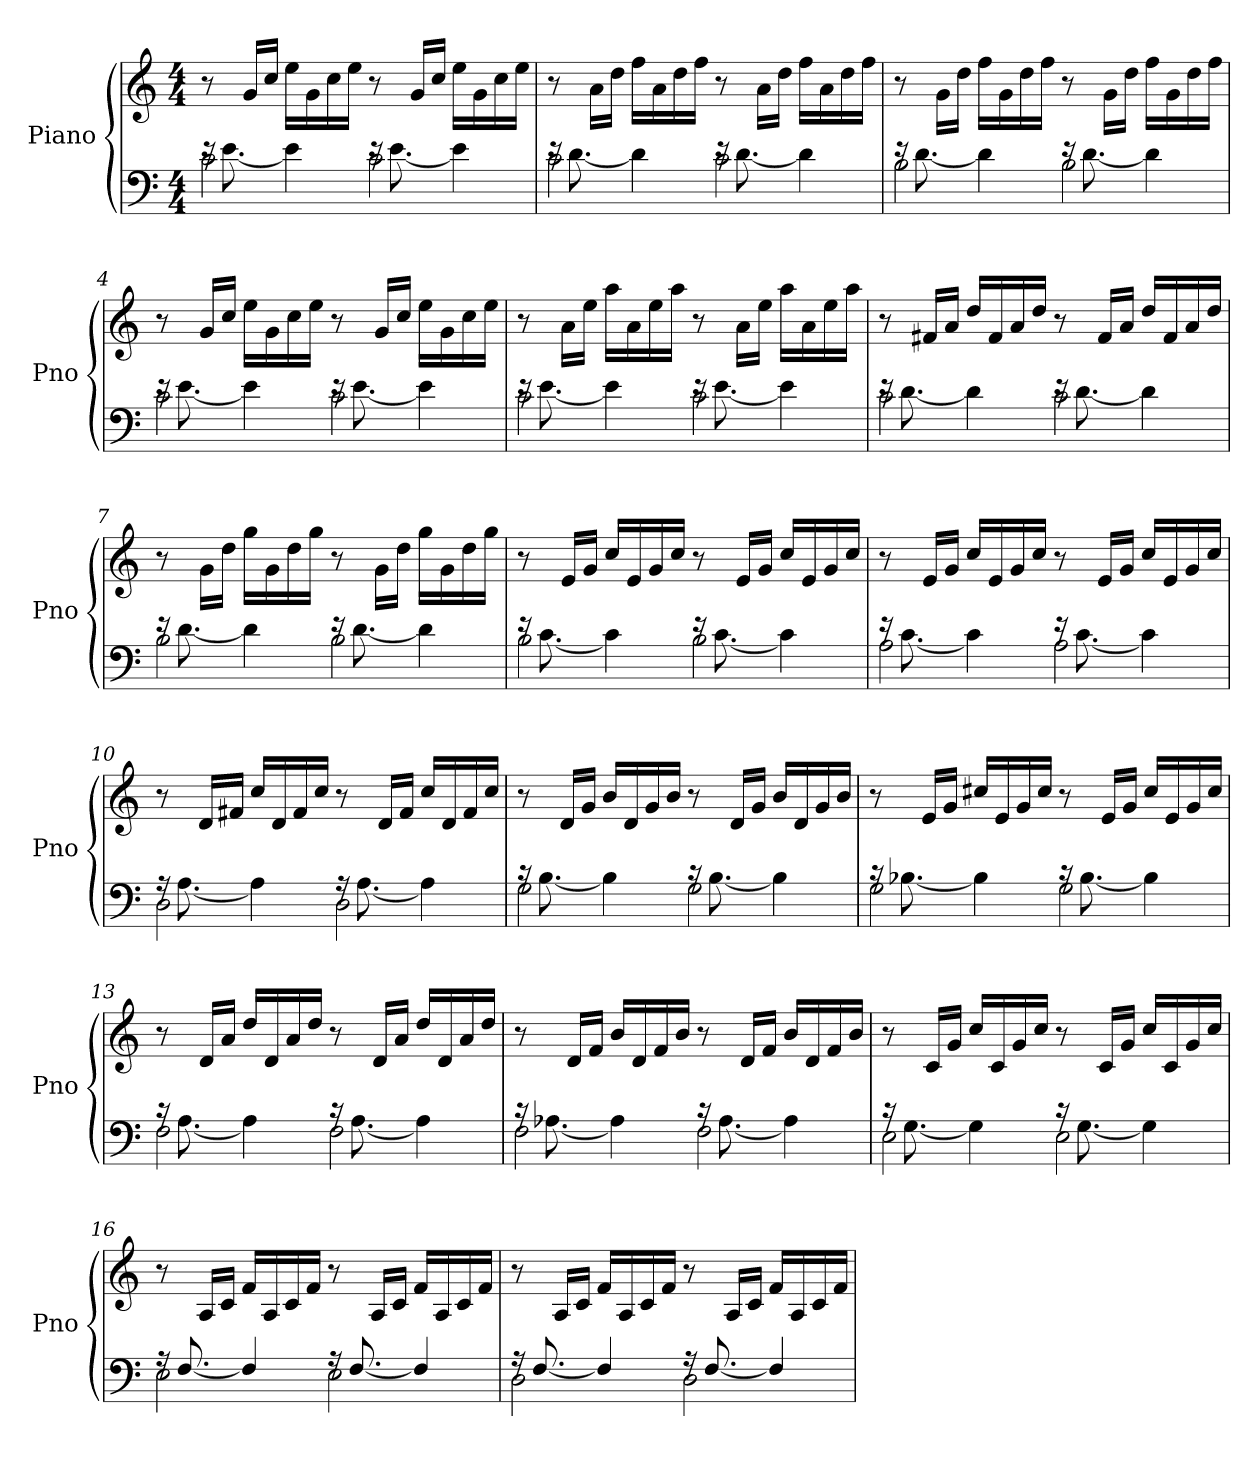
**kern	**kern
*part1	*part1
*staff2	*staff1
*I"Piano	*
*I'Pno	*
*clefF4	*clefG2
*k[]	*k[]
*M4/4	*M4/4
=1	=1
*^	*
2c\	16re	8r
.	[8.e\	.
.	.	16g/LL
.	.	16cc/JJ
.	4e\]	16ee\LL
.	.	16g\
.	.	16cc\
.	.	16ee\JJ
2c\	16re	8r
.	[8.e\	.
.	.	16g/LL
.	.	16cc/JJ
.	4e\]	16ee\LL
.	.	16g\
.	.	16cc\
.	.	16ee\JJ
=2	=2	=2
2c\	16re	8r
.	[8.d\	.
.	.	16a\LL
.	.	16dd\JJ
.	4d\]	16ff\LL
.	.	16a\
.	.	16dd\
.	.	16ff\JJ
2c\	16re	8r
.	[8.d\	.
.	.	16a\LL
.	.	16dd\JJ
.	4d\]	16ff\LL
.	.	16a\
.	.	16dd\
.	.	16ff\JJ
=3	=3	=3
2B\	16re	8r
.	[8.d\	.
.	.	16g\LL
.	.	16dd\JJ
.	4d\]	16ff\LL
.	.	16g\
.	.	16dd\
.	.	16ff\JJ
2B\	16re	8r
.	[8.d\	.
.	.	16g\LL
.	.	16dd\JJ
.	4d\]	16ff\LL
.	.	16g\
.	.	16dd\
.	.	16ff\JJ
!!LO:LB:g=z
=4	=4	=4
2c\	16re	8r
.	[8.e\	.
.	.	16g/LL
.	.	16cc/JJ
.	4e\]	16ee\LL
.	.	16g\
.	.	16cc\
.	.	16ee\JJ
2c\	16re	8r
.	[8.e\	.
.	.	16g/LL
.	.	16cc/JJ
.	4e\]	16ee\LL
.	.	16g\
.	.	16cc\
.	.	16ee\JJ
=5	=5	=5
2c\	16re	8r
.	[8.e\	.
.	.	16a\LL
.	.	16ee\JJ
.	4e\]	16aa\LL
.	.	16a\
.	.	16ee\
.	.	16aa\JJ
2c\	16re	8r
.	[8.e\	.
.	.	16a\LL
.	.	16ee\JJ
.	4e\]	16aa\LL
.	.	16a\
.	.	16ee\
.	.	16aa\JJ
=6	=6	=6
2c\	16re	8r
.	[8.d\	.
.	.	16f#X/LL
.	.	16a/JJ
.	4d\]	16dd/LL
.	.	16f#/
.	.	16a/
.	.	16dd/JJ
2c\	16re	8r
.	[8.d\	.
.	.	16f#/LL
.	.	16a/JJ
.	4d\]	16dd/LL
.	.	16f#/
.	.	16a/
.	.	16dd/JJ
!!LO:LB:g=z
=7	=7	=7
2B\	16re	8r
.	[8.d\	.
.	.	16g\LL
.	.	16dd\JJ
.	4d\]	16gg\LL
.	.	16g\
.	.	16dd\
.	.	16gg\JJ
2B\	16re	8r
.	[8.d\	.
.	.	16g\LL
.	.	16dd\JJ
.	4d\]	16gg\LL
.	.	16g\
.	.	16dd\
.	.	16gg\JJ
=8	=8	=8
2B\	16re	8r
.	[8.c\	.
.	.	16e/LL
.	.	16g/JJ
.	4c\]	16cc/LL
.	.	16e/
.	.	16g/
.	.	16cc/JJ
2B\	16re	8r
.	[8.c\	.
.	.	16e/LL
.	.	16g/JJ
.	4c\]	16cc/LL
.	.	16e/
.	.	16g/
.	.	16cc/JJ
=9	=9	=9
2A\	16re	8r
.	[8.c\	.
.	.	16e/LL
.	.	16g/JJ
.	4c\]	16cc/LL
.	.	16e/
.	.	16g/
.	.	16cc/JJ
2A\	16re	8r
.	[8.c\	.
.	.	16e/LL
.	.	16g/JJ
.	4c\]	16cc/LL
.	.	16e/
.	.	16g/
.	.	16cc/JJ
=10	=10	=10
2D\	16rA	8r
.	[8.A\	.
.	.	16d/LL
.	.	16f#X/JJ
.	4A\]	16cc/LL
.	.	16d/
.	.	16f#/
.	.	16cc/JJ
2D\	16rA	8r
.	[8.A\	.
.	.	16d/LL
.	.	16f#/JJ
.	4A\]	16cc/LL
.	.	16d/
.	.	16f#/
.	.	16cc/JJ
!!LO:LB:g=z
=11	=11	=11
2G\	16rc	8r
.	[8.B\	.
.	.	16d/LL
.	.	16g/JJ
.	4B\]	16b/LL
.	.	16d/
.	.	16g/
.	.	16b/JJ
2G\	16rc	8r
.	[8.B\	.
.	.	16d/LL
.	.	16g/JJ
.	4B\]	16b/LL
.	.	16d/
.	.	16g/
.	.	16b/JJ
=12	=12	=12
2G\	16rc	8r
.	[8.B-X\	.
.	.	16e/LL
.	.	16g/JJ
.	4B-\]	16cc#X/LL
.	.	16e/
.	.	16g/
.	.	16cc#/JJ
2G\	16rc	8r
.	[8.B-\	.
.	.	16e/LL
.	.	16g/JJ
.	4B-\]	16cc#/LL
.	.	16e/
.	.	16g/
.	.	16cc#/JJ
=13	=13	=13
2F\	16rc	8r
.	[8.A\	.
.	.	16d/LL
.	.	16a/JJ
.	4A\]	16dd/LL
.	.	16d/
.	.	16a/
.	.	16dd/JJ
2F\	16rc	8r
.	[8.A\	.
.	.	16d/LL
.	.	16a/JJ
.	4A\]	16dd/LL
.	.	16d/
.	.	16a/
.	.	16dd/JJ
!!LO:LB:g=z
=14	=14	=14
2F\	16rc	8r
.	[8.A-X\	.
.	.	16d/LL
.	.	16f/JJ
.	4A-\]	16b/LL
.	.	16d/
.	.	16f/
.	.	16b/JJ
2F\	16rc	8r
.	[8.A-\	.
.	.	16d/LL
.	.	16f/JJ
.	4A-\]	16b/LL
.	.	16d/
.	.	16f/
.	.	16b/JJ
=15	=15	=15
2E\	16rc	8r
.	[8.G\	.
.	.	16c/LL
.	.	16g/JJ
.	4G\]	16cc/LL
.	.	16c/
.	.	16g/
.	.	16cc/JJ
2E\	16rc	8r
.	[8.G\	.
.	.	16c/LL
.	.	16g/JJ
.	4G\]	16cc/LL
.	.	16c/
.	.	16g/
.	.	16cc/JJ
=16	=16	=16
2E\	16rA	8r
.	[8.F/	.
.	.	16A/LL
.	.	16c/JJ
.	4F/]	16f/LL
.	.	16A/
.	.	16c/
.	.	16f/JJ
2E\	16rA	8r
.	[8.F/	.
.	.	16A/LL
.	.	16c/JJ
.	4F/]	16f/LL
.	.	16A/
.	.	16c/
.	.	16f/JJ
!!LO:LB:g=z
=17	=17	=17
2D\	16rA	8r
.	[8.F/	.
.	.	16A/LL
.	.	16c/JJ
.	4F/]	16f/LL
.	.	16A/
.	.	16c/
.	.	16f/JJ
2D\	16rA	8r
.	[8.F/	.
.	.	16A/LL
.	.	16c/JJ
.	4F/]	16f/LL
.	.	16A/
.	.	16c/
.	.	16f/JJ
*v	*v	*
=	=
*-	*-
